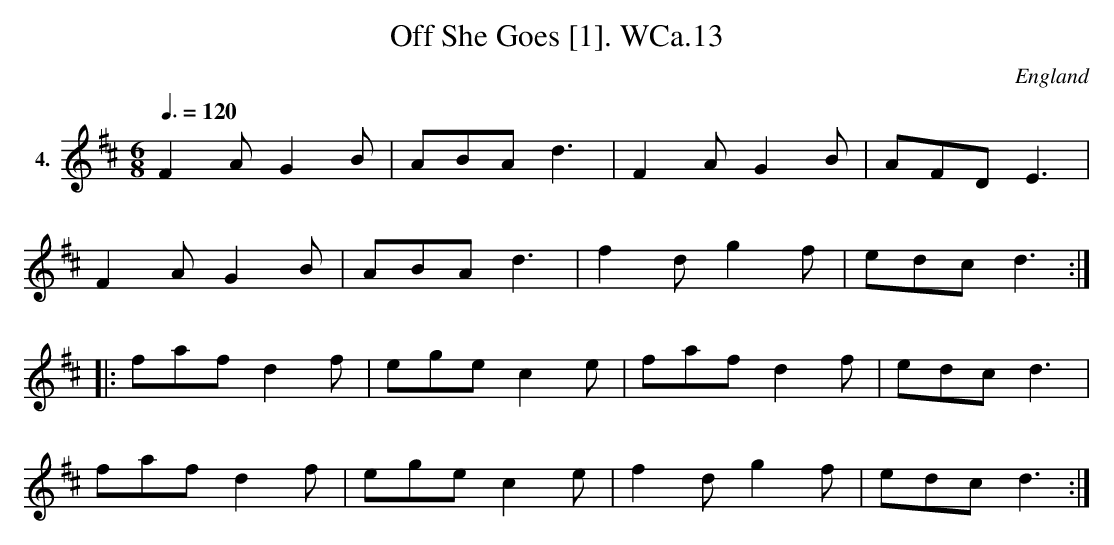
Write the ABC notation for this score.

X:1
T:Off She Goes [1]. WCa.13
M:6/8
L:1/8
Q:3/8=120
O:England
K:D
V:1 clef=treble name="4."
[V:1] F2AG2B|ABAd3|F2AG2B|AFDE3|!
F2AG2B|ABAd3|f2dg2f|edcd3:|!
|:fafd2f|egec2e|fafd2f|edcd3|!
fafd2f|egec2e|f2dg2f|edcd3:|
